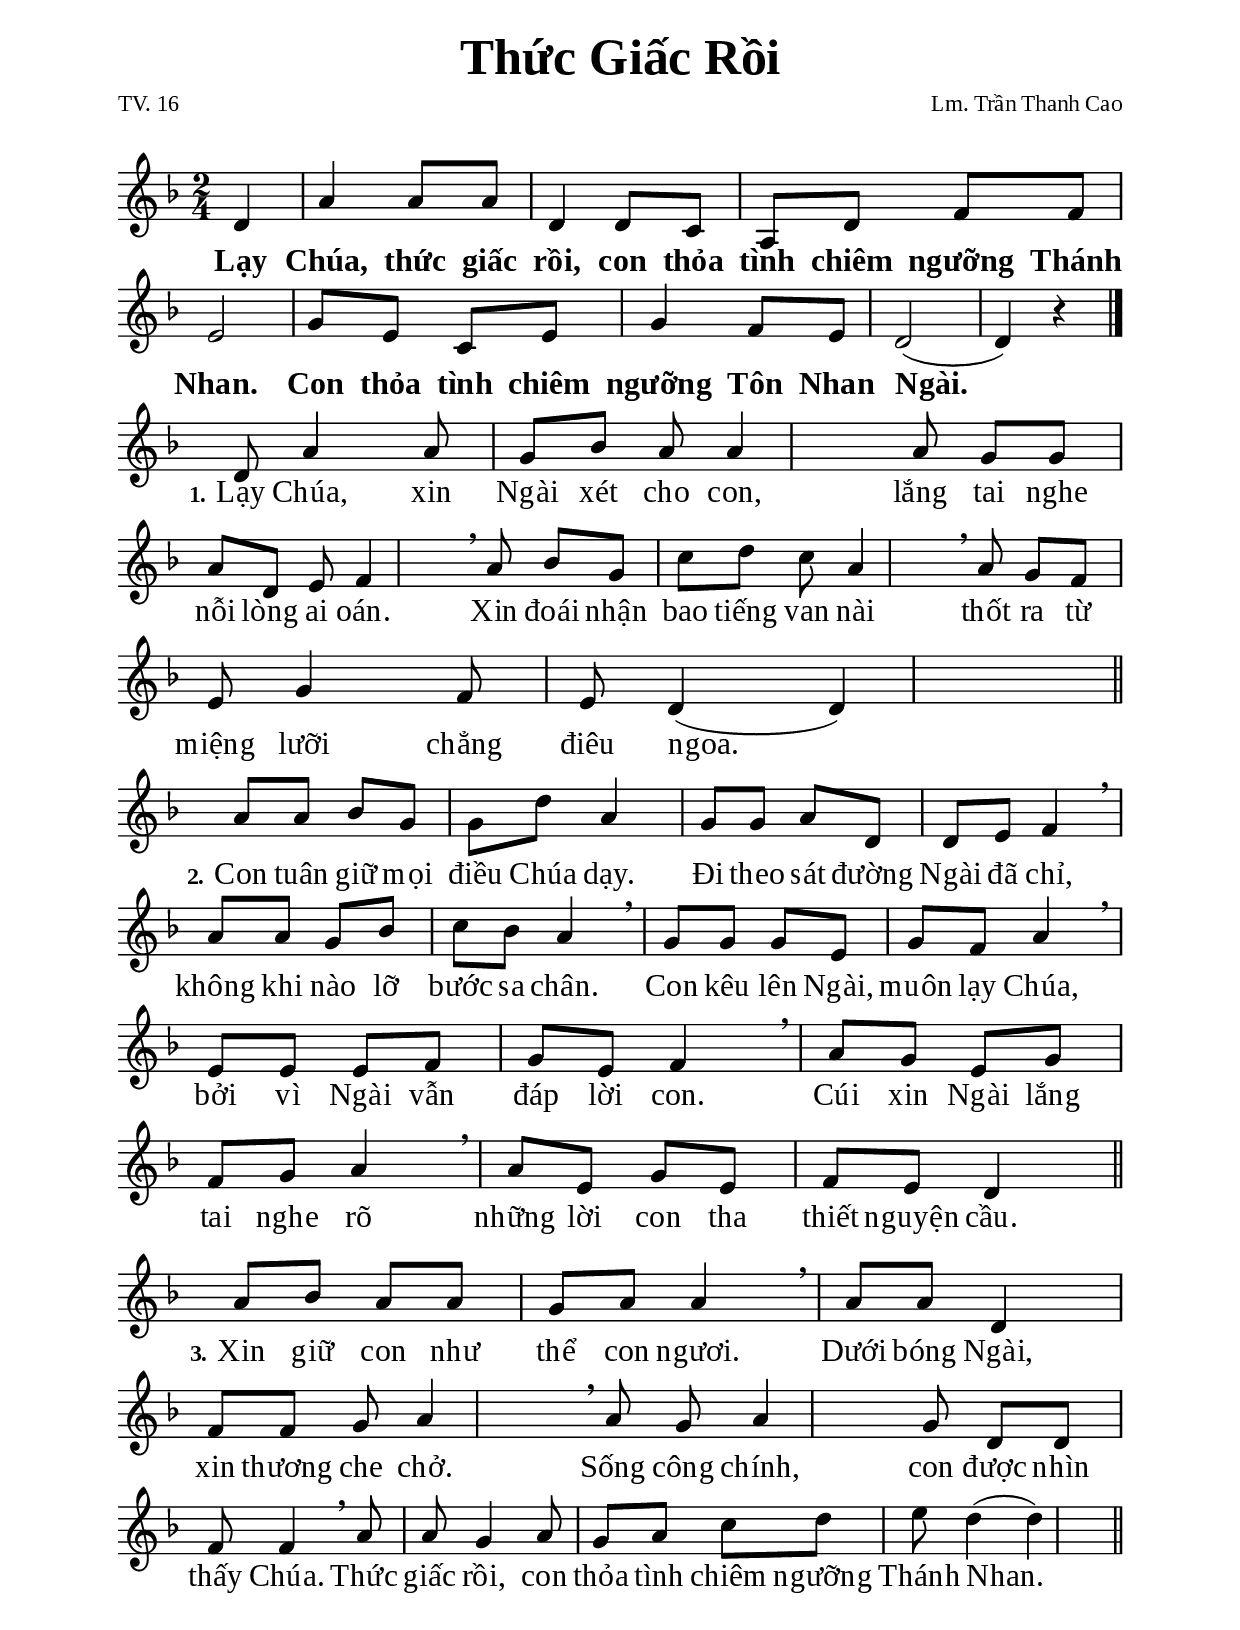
% Cài đặt chung
\version "2.20.0"
\include "english.ly"

\header {
  title = \markup { \fontsize #3 "Thức Giấc Rồi" }
  poet = "TV. 16"
  composer = "Lm. Trần Thanh Cao"
  arranger = " "
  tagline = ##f
}

\paper {
  #(set-paper-size "a4")
  top-margin = 15\mm
  bottom-margin = 15\mm
  left-margin = 20\mm
  right-margin = 20\mm
  indent = #0
  #(define fonts
    (make-pango-font-tree
      "Liberation Serif"
      "Liberation Serif"
      "Liberation Serif"
      (/ 20 20)))
  page-count = #1
}

% Nhạc điệp khúc
nhacDiepKhuc= \relative c' {
  \partial 4 d4 |
  a' a8 a |
  d,4 d8 c |
  a d f f |
  e2 |
  g8 e c e |
  g4 f8 e |
  d2 ( |
  d4) r \bar "|."
}

% Nhạc phiên khúc
nhacPhienKhucMot = \relative c' {
  d8 a'4 a8 g bf a a4
  a8 g g a d, e f4 \breathe
  a8 bf g c d c a4 \breathe
  a8 g f e g4
  f8 e d4 (d) \bar "||"
  
}

nhacPhienKhucHai = \relative c'' {
  a8 a bf g g d' a4
  g8 g a d, d e f4 \breathe
  a8 a g bf c bf a4 \breathe
  g8 g g e g f a4 \breathe
  e8 e e f g e f4 \breathe
  a8 g e g f g a4 \breathe
  a8 e g e f e d4 \bar "||"
}

nhacPhienKhucBa = \relative c'' {
  a8 bf a a g a a4 \breathe
  a8 a d,4 f8 f g a4 \breathe
  a8 g a4 g8 d d f f4 \breathe
  a8 a g4 a8 g a c d e d4 (d) \bar "||"
}

% Lời điệp khúc
loiDiepKhuc = \lyricmode {
  Lạy Chúa, thức giấc rồi,
  con thỏa tình chiêm ngưỡng Thánh Nhan.
  Con thỏa tình chiêm ngưỡng Tôn Nhan Ngài.
}

% Lời phiên khúc
loiPhienKhucMot = \lyricmode {
  \set stanza = #"1."
  Lạy Chúa, xin Ngài xét cho con,
  lắng tai nghe nỗi lòng ai oán.
  Xin đoái nhận bao tiếng van nài
  thốt ra từ miệng lưỡi chẳng điêu ngoa.
}

loiPhienKhucHai = \lyricmode {
  \set stanza = #"2."
  Con tuân giữ mọi điều Chúa dạy.
  Đi theo sát đường Ngài đã chỉ,
  không khi nào lỡ bước sa chân.
  Con kêu lên Ngài,
  muôn lạy Chúa, bởi vì Ngài vẫn đáp lời con.
  Cúi xin Ngài lắng tai nghe rõ
  những lời con tha thiết nguyện cầu.
}

loiPhienKhucBa = \lyricmode {
  \set stanza = #"3."
  Xin giữ con như thể con ngươi.
  Dưới bóng Ngài, xin thương che chở.
  Sống công chính, con được nhìn thấy Chúa.
  Thức giấc rồi, con thỏa tình chiêm ngưỡng Thánh Nhan.
}


% Dàn trang
\score {
  \new ChoirStaff <<
    \new Staff = diepKhuc \with {
        \consists "Merge_rests_engraver"
        \magnifyStaff #(magstep +1)
      }
      <<
      \new Voice = beSop {
        \key f \major \time 2/4 \nhacDiepKhuc
      }
    >>
    \new Lyrics \lyricsto beSop \loiDiepKhuc
  >>
  \layout {
    \override Lyrics.LyricText.font-series = #'bold
    \override Lyrics.LyricText.font-size = #+3
    \override Lyrics.LyricSpace.minimum-distance = #1.5
    \override Score.BarNumber.break-visibility = ##(#f #f #f)
  }
}

\score {
  \new ChoirStaff <<
    \new Staff = phienKhuc \with {
        \magnifyStaff #(magstep +1)
      }
      <<
      \new Voice = beSop {
        \key f \major \time 2/4 \nhacPhienKhucMot
      }
    >>
    \new Lyrics \lyricsto beSop \loiPhienKhucMot
  >>
  \layout {
    \override Staff.TimeSignature.transparent = ##t
    \override Lyrics.LyricText.font-size = #+3
    \override Lyrics.LyricSpace.minimum-distance = #0.5
    \override Score.BarNumber.break-visibility = ##(#f #f #f)
    \set Score.barAlways = ##t
    \set Score.defaultBarType = ""
  } 
}

\score {
  \new ChoirStaff <<
    \new Staff = phienKhuc \with {
        \magnifyStaff #(magstep +1)
      }
      <<
      \new Voice = beSop {
        \key f \major \time 2/4 \nhacPhienKhucHai
      }
    >>
    \new Lyrics \lyricsto beSop \loiPhienKhucHai
  >>
  \layout {
    \override Staff.TimeSignature.transparent = ##t
    \override Lyrics.LyricText.font-size = #+3
    \override Lyrics.LyricSpace.minimum-distance = #0.5
    \override Score.BarNumber.break-visibility = ##(#f #f #f)
    \set Score.barAlways = ##t
    \set Score.defaultBarType = ""
  } 
}

\score {
  \new ChoirStaff <<
    \new Staff = phienKhuc \with {
        \magnifyStaff #(magstep +1)
      }
      <<
      \new Voice = beSop {
        \key f \major \time 2/4 \nhacPhienKhucBa
      }
    >>
    \new Lyrics \lyricsto beSop \loiPhienKhucBa
  >>
  \layout {
    \override Staff.TimeSignature.transparent = ##t
    \override Lyrics.LyricText.font-size = #+3
    \override Lyrics.LyricSpace.minimum-distance = #0.5
    \override Score.BarNumber.break-visibility = ##(#f #f #f)
    \set Score.barAlways = ##t
    \set Score.defaultBarType = ""
  } 
}
